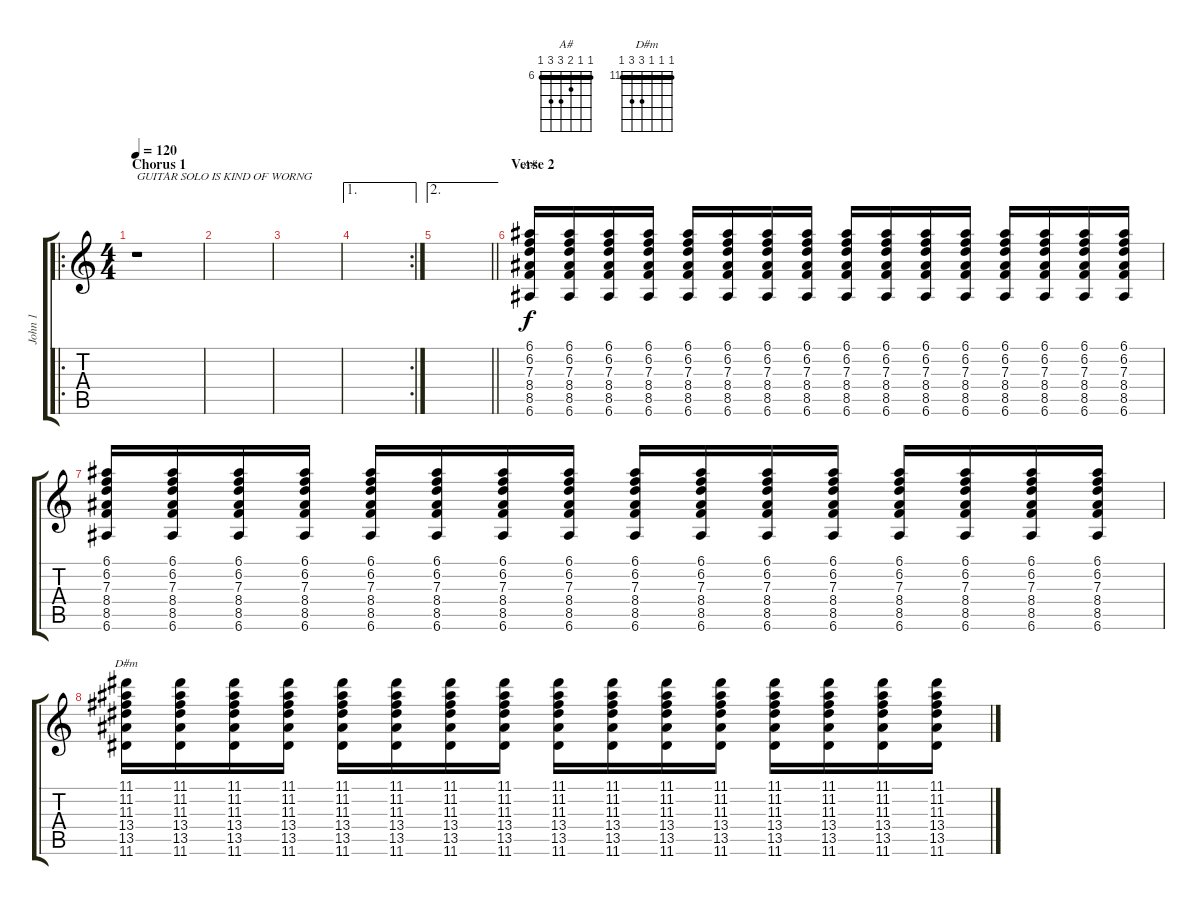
\track ("John 1" "John 1") {instrument overdrivenguitar}
\staff {score tabs}
\tuning (E4 B3 G3 D3 A2 E2) {hide}
\chord ("A#" 6 6 7 8 8 6) {firstfret 6 barre 6}
\chord ("D#m" 11 11 11 13 13 11) {firstfret 11 barre 11}
\ro
\ts (4 4)
\section ("" "Chorus 1")
\tempo 120
\clef g2
\ks c
r.1{txt "GUITAR SOLO IS KIND OF WORNG" dy f} |
|
|
\ae 1
\rc 2
|
\ae 2
\barLineRight lightlight
|
\section ("" "Verse 2")
(6.1 6.2 7.3 8.4 8.5 6.6).16{ch "A#"} (6.1 6.2 7.3 8.4 8.5 6.6).16 (6.1 6.2 7.3 8.4 8.5 6.6).16 (6.1 6.2 7.3 8.4 8.5 6.6).16 (6.1 6.2 7.3 8.4 8.5 6.6).16 (6.1 6.2 7.3 8.4 8.5 6.6).16 (6.1 6.2 7.3 8.4 8.5 6.6).16 (6.1 6.2 7.3 8.4 8.5 6.6).16 (6.1 6.2 7.3 8.4 8.5 6.6).16 (6.1 6.2 7.3 8.4 8.5 6.6).16 (6.1 6.2 7.3 8.4 8.5 6.6).16 (6.1 6.2 7.3 8.4 8.5 6.6).16 (6.1 6.2 7.3 8.4 8.5 6.6).16 (6.1 6.2 7.3 8.4 8.5 6.6).16 (6.1 6.2 7.3 8.4 8.5 6.6).16 (6.1 6.2 7.3 8.4 8.5 6.6).16 |
(6.1 6.2 7.3 8.4 8.5 6.6).16 (6.1 6.2 7.3 8.4 8.5 6.6).16 (6.1 6.2 7.3 8.4 8.5 6.6).16 (6.1 6.2 7.3 8.4 8.5 6.6).16 (6.1 6.2 7.3 8.4 8.5 6.6).16 (6.1 6.2 7.3 8.4 8.5 6.6).16 (6.1 6.2 7.3 8.4 8.5 6.6).16 (6.1 6.2 7.3 8.4 8.5 6.6).16 (6.1 6.2 7.3 8.4 8.5 6.6).16 (6.1 6.2 7.3 8.4 8.5 6.6).16 (6.1 6.2 7.3 8.4 8.5 6.6).16 (6.1 6.2 7.3 8.4 8.5 6.6).16 (6.1 6.2 7.3 8.4 8.5 6.6).16 (6.1 6.2 7.3 8.4 8.5 6.6).16 (6.1 6.2 7.3 8.4 8.5 6.6).16 (6.1 6.2 7.3 8.4 8.5 6.6).16 |
(11.1 11.2 11.3 13.4 13.5 11.6).16{ch "D#m"} (11.1 11.2 11.3 13.4 13.5 11.6).16 (11.1 11.2 11.3 13.4 13.5 11.6).16 (11.1 11.2 11.3 13.4 13.5 11.6).16 (11.1 11.2 11.3 13.4 13.5 11.6).16 (11.1 11.2 11.3 13.4 13.5 11.6).16 (11.1 11.2 11.3 13.4 13.5 11.6).16 (11.1 11.2 11.3 13.4 13.5 11.6).16 (11.1 11.2 11.3 13.4 13.5 11.6).16 (11.1 11.2 11.3 13.4 13.5 11.6).16 (11.1 11.2 11.3 13.4 13.5 11.6).16 (11.1 11.2 11.3 13.4 13.5 11.6).16 (11.1 11.2 11.3 13.4 13.5 11.6).16 (11.1 11.2 11.3 13.4 13.5 11.6).16 (11.1 11.2 11.3 13.4 13.5 11.6).16 (11.1 11.2 11.3 13.4 13.5 11.6).16
